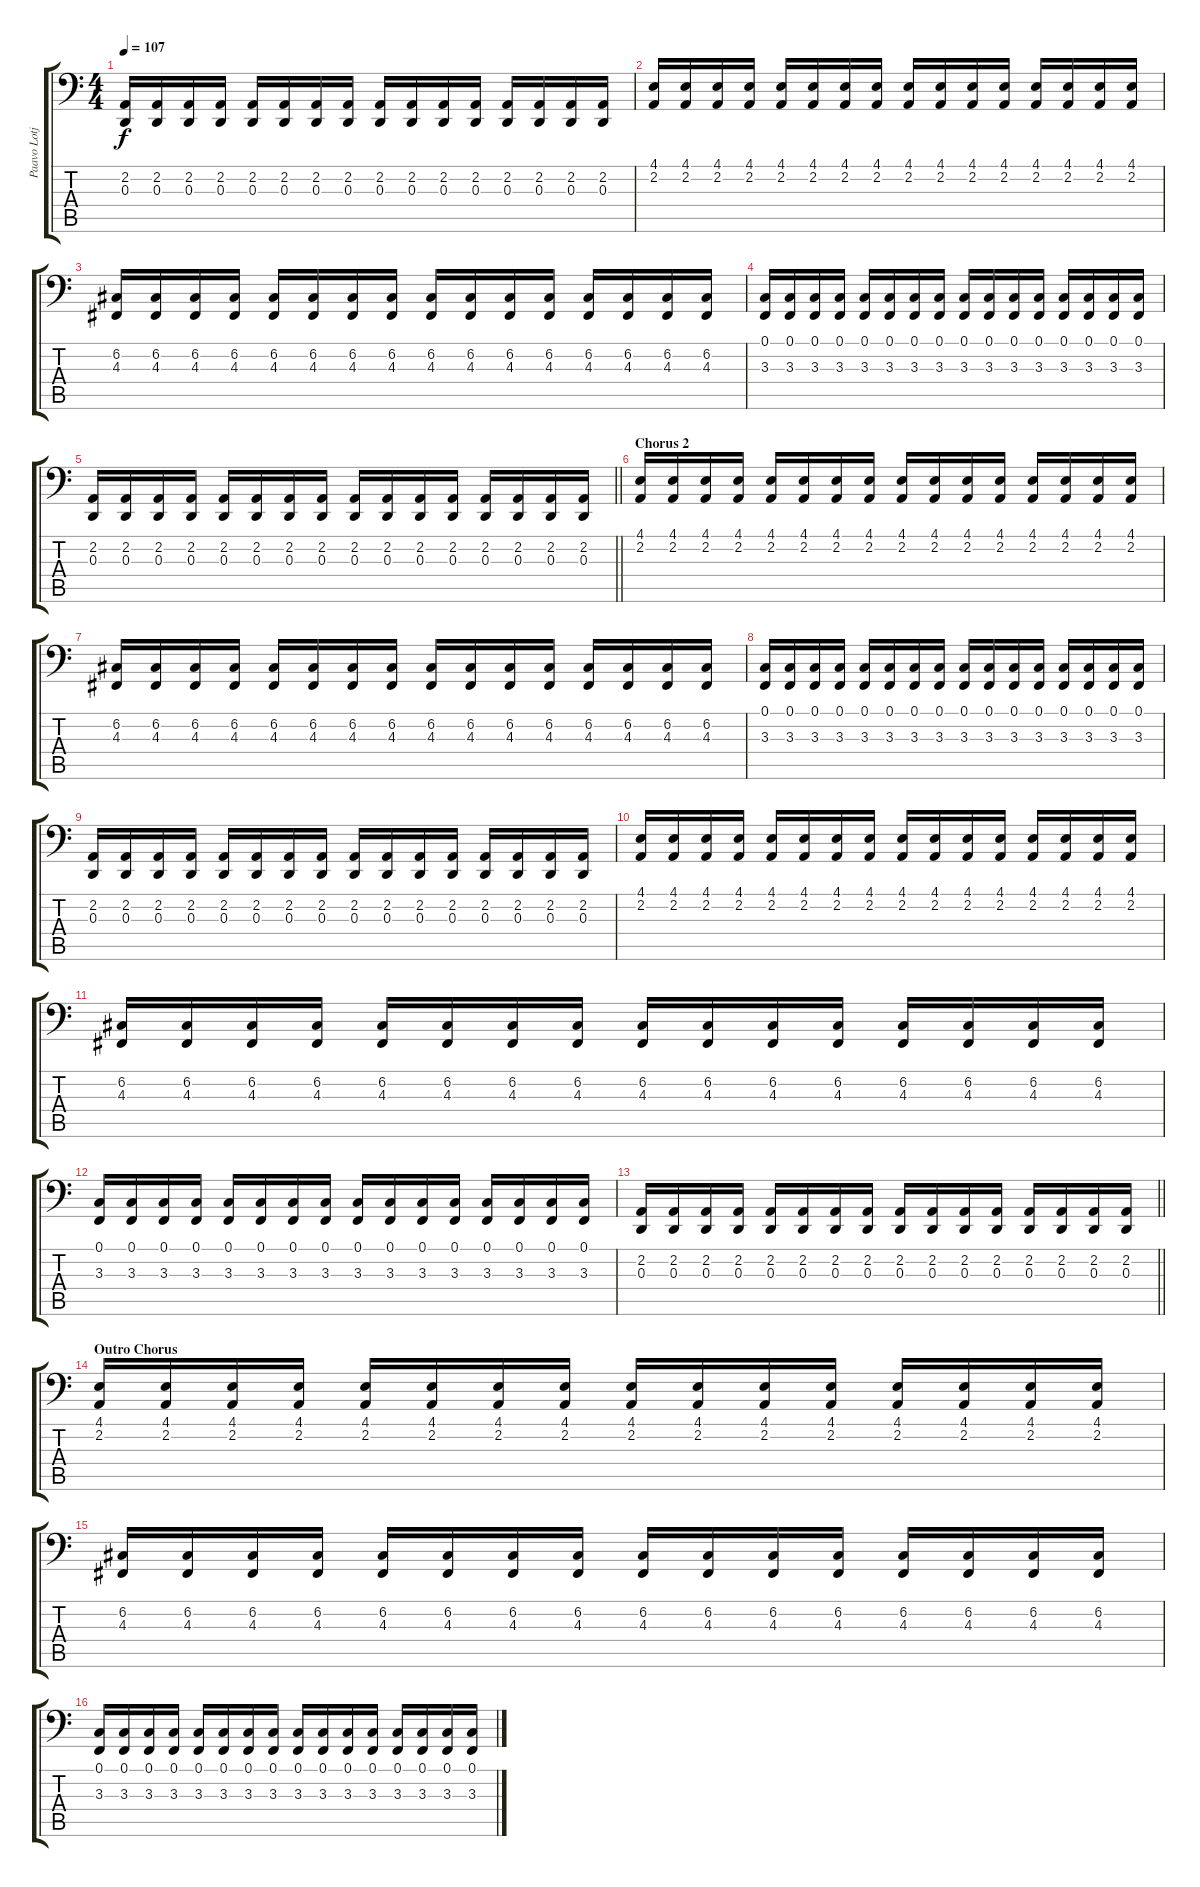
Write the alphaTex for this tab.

\track ("Paavo Lotjonen" "Paavo Lotj") {instrument cello}
\staff {score tabs}
\tuning (C3 G2 D2 A1 E1 B0) {hide}
\ts (4 4)
\tempo 107
\clef f4
\ks c
(2.2 0.3).16{dy f} (2.2 0.3).16 (2.2 0.3).16 (2.2 0.3).16 (2.2 0.3).16 (2.2 0.3).16 (2.2 0.3).16 (2.2 0.3).16 (2.2 0.3).16 (2.2 0.3).16 (2.2 0.3).16 (2.2 0.3).16 (2.2 0.3).16 (2.2 0.3).16 (2.2 0.3).16 (2.2 0.3).16 |
(4.1 2.2).16 (4.1 2.2).16 (4.1 2.2).16 (4.1 2.2).16 (4.1 2.2).16 (4.1 2.2).16 (4.1 2.2).16 (4.1 2.2).16 (4.1 2.2).16 (4.1 2.2).16 (4.1 2.2).16 (4.1 2.2).16 (4.1 2.2).16 (4.1 2.2).16 (4.1 2.2).16 (4.1 2.2).16 |
(6.2 4.3).16 (6.2 4.3).16 (6.2 4.3).16 (6.2 4.3).16 (6.2 4.3).16 (6.2 4.3).16 (6.2 4.3).16 (6.2 4.3).16 (6.2 4.3).16 (6.2 4.3).16 (6.2 4.3).16 (6.2 4.3).16 (6.2 4.3).16 (6.2 4.3).16 (6.2 4.3).16 (6.2 4.3).16 |
(0.1 3.3).16 (0.1 3.3).16 (0.1 3.3).16 (0.1 3.3).16 (0.1 3.3).16 (0.1 3.3).16 (0.1 3.3).16 (0.1 3.3).16 (0.1 3.3).16 (0.1 3.3).16 (0.1 3.3).16 (0.1 3.3).16 (0.1 3.3).16 (0.1 3.3).16 (0.1 3.3).16 (0.1 3.3).16 |
\barLineRight lightlight
(2.2 0.3).16 (2.2 0.3).16 (2.2 0.3).16 (2.2 0.3).16 (2.2 0.3).16 (2.2 0.3).16 (2.2 0.3).16 (2.2 0.3).16 (2.2 0.3).16 (2.2 0.3).16 (2.2 0.3).16 (2.2 0.3).16 (2.2 0.3).16 (2.2 0.3).16 (2.2 0.3).16 (2.2 0.3).16 |
\section ("" "Chorus 2")
(4.1 2.2).16 (4.1 2.2).16 (4.1 2.2).16 (4.1 2.2).16 (4.1 2.2).16 (4.1 2.2).16 (4.1 2.2).16 (4.1 2.2).16 (4.1 2.2).16 (4.1 2.2).16 (4.1 2.2).16 (4.1 2.2).16 (4.1 2.2).16 (4.1 2.2).16 (4.1 2.2).16 (4.1 2.2).16 |
(6.2 4.3).16 (6.2 4.3).16 (6.2 4.3).16 (6.2 4.3).16 (6.2 4.3).16 (6.2 4.3).16 (6.2 4.3).16 (6.2 4.3).16 (6.2 4.3).16 (6.2 4.3).16 (6.2 4.3).16 (6.2 4.3).16 (6.2 4.3).16 (6.2 4.3).16 (6.2 4.3).16 (6.2 4.3).16 |
(0.1 3.3).16 (0.1 3.3).16 (0.1 3.3).16 (0.1 3.3).16 (0.1 3.3).16 (0.1 3.3).16 (0.1 3.3).16 (0.1 3.3).16 (0.1 3.3).16 (0.1 3.3).16 (0.1 3.3).16 (0.1 3.3).16 (0.1 3.3).16 (0.1 3.3).16 (0.1 3.3).16 (0.1 3.3).16 |
(2.2 0.3).16 (2.2 0.3).16 (2.2 0.3).16 (2.2 0.3).16 (2.2 0.3).16 (2.2 0.3).16 (2.2 0.3).16 (2.2 0.3).16 (2.2 0.3).16 (2.2 0.3).16 (2.2 0.3).16 (2.2 0.3).16 (2.2 0.3).16 (2.2 0.3).16 (2.2 0.3).16 (2.2 0.3).16 |
(4.1 2.2).16 (4.1 2.2).16 (4.1 2.2).16 (4.1 2.2).16 (4.1 2.2).16 (4.1 2.2).16 (4.1 2.2).16 (4.1 2.2).16 (4.1 2.2).16 (4.1 2.2).16 (4.1 2.2).16 (4.1 2.2).16 (4.1 2.2).16 (4.1 2.2).16 (4.1 2.2).16 (4.1 2.2).16 |
(6.2 4.3).16 (6.2 4.3).16 (6.2 4.3).16 (6.2 4.3).16 (6.2 4.3).16 (6.2 4.3).16 (6.2 4.3).16 (6.2 4.3).16 (6.2 4.3).16 (6.2 4.3).16 (6.2 4.3).16 (6.2 4.3).16 (6.2 4.3).16 (6.2 4.3).16 (6.2 4.3).16 (6.2 4.3).16 |
(0.1 3.3).16 (0.1 3.3).16 (0.1 3.3).16 (0.1 3.3).16 (0.1 3.3).16 (0.1 3.3).16 (0.1 3.3).16 (0.1 3.3).16 (0.1 3.3).16 (0.1 3.3).16 (0.1 3.3).16 (0.1 3.3).16 (0.1 3.3).16 (0.1 3.3).16 (0.1 3.3).16 (0.1 3.3).16 |
\barLineRight lightlight
(2.2 0.3).16 (2.2 0.3).16 (2.2 0.3).16 (2.2 0.3).16 (2.2 0.3).16 (2.2 0.3).16 (2.2 0.3).16 (2.2 0.3).16 (2.2 0.3).16 (2.2 0.3).16 (2.2 0.3).16 (2.2 0.3).16 (2.2 0.3).16 (2.2 0.3).16 (2.2 0.3).16 (2.2 0.3).16 |
\section ("" "Outro Chorus")
(4.1 2.2).16 (4.1 2.2).16 (4.1 2.2).16 (4.1 2.2).16 (4.1 2.2).16 (4.1 2.2).16 (4.1 2.2).16 (4.1 2.2).16 (4.1 2.2).16 (4.1 2.2).16 (4.1 2.2).16 (4.1 2.2).16 (4.1 2.2).16 (4.1 2.2).16 (4.1 2.2).16 (4.1 2.2).16 |
(6.2 4.3).16 (6.2 4.3).16 (6.2 4.3).16 (6.2 4.3).16 (6.2 4.3).16 (6.2 4.3).16 (6.2 4.3).16 (6.2 4.3).16 (6.2 4.3).16 (6.2 4.3).16 (6.2 4.3).16 (6.2 4.3).16 (6.2 4.3).16 (6.2 4.3).16 (6.2 4.3).16 (6.2 4.3).16 |
(0.1 3.3).16 (0.1 3.3).16 (0.1 3.3).16 (0.1 3.3).16 (0.1 3.3).16 (0.1 3.3).16 (0.1 3.3).16 (0.1 3.3).16 (0.1 3.3).16 (0.1 3.3).16 (0.1 3.3).16 (0.1 3.3).16 (0.1 3.3).16 (0.1 3.3).16 (0.1 3.3).16 (0.1 3.3).16
